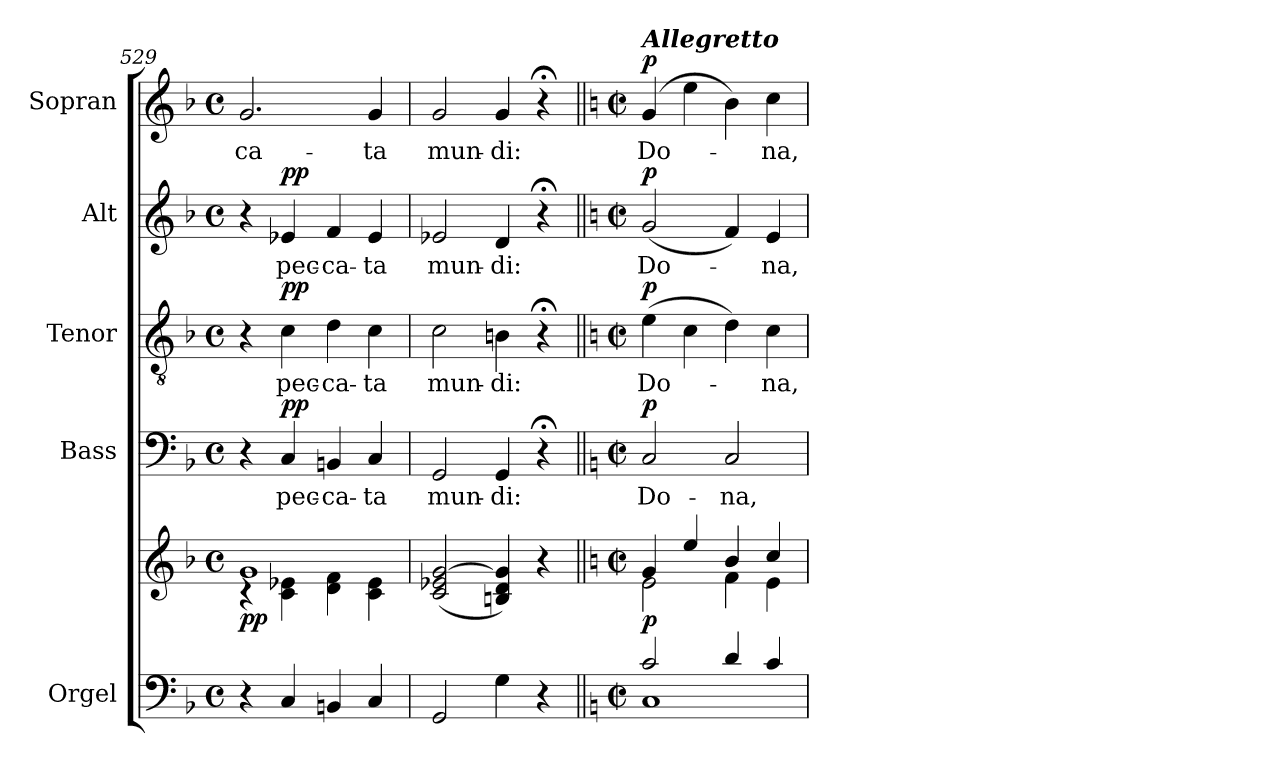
**kern	**kern	**dynam	**kern	**text	**dynam	**kern	**text	**dynam	**kern	**text	**dynam	**kern	**text	**dynam
*part5	*part5	*part5	*part4	*part4	*part4	*part3	*part3	*part3	*part2	*part2	*part2	*part1	*part1	*part1
*staff6	*staff5	*staff5/6	*staff4	*staff4	*staff4	*staff3	*staff3	*staff3	*staff2	*staff2	*staff2	*staff1	*staff1	*staff1
*I"Orgel	*	*	*I"Bass	*	*	*I"Tenor	*	*	*I"Alt	*	*	*I"Sopran	*	*
*I'Org.	*	*	*I'B.	*	*	*I'T.	*	*	*I'A.	*	*	*I'S.	*	*
*clefF4	*clefG2	*	*clefF4	*	*	*clefGv2	*	*	*clefG2	*	*	*clefG2	*	*
*k[b-]	*k[b-]	*	*k[b-]	*	*	*k[b-]	*	*	*k[b-]	*	*	*k[b-]	*	*
*F:	*F:	*	*F:	*	*	*F:	*	*	*F:	*	*	*F:	*	*
*M4/4	*M4/4	*	*M4/4	*	*	*M4/4	*	*	*M4/4	*	*	*M4/4	*	*
*met(c)	*met(c)	*	*met(c)	*	*	*met(c)	*	*	*met(c)	*	*	*met(c)	*	*
=529	=529	=529	=529	=529	=529	=529	=529	=529	=529	=529	=529	=529	=529	=529
*	*^	*	*	*	*	*	*	*	*	*	*	*	*	*
!	!	!	!LO:DY:b	!	!	!	!	!	!	!	!	!	!	!LO:LY:b	!
4r	1g	4rB	pp	4r	.	.	4r	.	.	4r	.	.	2.g/	-ca-	.
!	!	!	!	!	!LO:LY:b	!LO:DY:a	!	!LO:LY:b	!LO:DY:a	!	!LO:LY:b	!LO:DY:a	!	!	!
4C/	.	4c\ 4e-X\	.	4C/	pec-	pp	4c\	pec-	pp	4e-X/	pec-	pp	.	.	.
!	!	!	!	!	!LO:LY:b	!	!	!LO:LY:b	!	!	!LO:LY:b	!	!	!	!
4BBn/	.	4d\ 4f\	.	4BBn/	-ca-	.	4d\	-ca-	.	4f/	-ca-	.	.	.	.
!	!	!	!	!	!LO:LY:b	!	!	!LO:LY:b	!	!	!LO:LY:b	!	!	!LO:LY:b	!
4C/	.	4c\ 4e-\	.	4C/	-ta	.	4c\	-ta	.	4e-/	-ta	.	4g/	-ta	.
=530	=530	=530	=530	=530	=530	=530	=530	=530	=530	=530	=530	=530	=530	=530	=530
!	!	!	!	!	!LO:LY:b	!	!	!LO:LY:b	!	!	!LO:LY:b	!	!	!LO:LY:b	!
*	*v	*v	*	*	*	*	*	*	*	*	*	*	*	*	*
2GG/	(<2c/ 2e-X/ [>2g/	.	2GG/	mun-	.	2c\	mun-	.	2e-X/	mun-	.	2g/	mun-	.
!	!	!	!	!LO:LY:b	!	!	!LO:LY:b	!	!	!LO:LY:b	!	!	!LO:LY:b	!
4G\	4Bn/ 4d/ 4g/])	.	4GG/	-di:	.	4Bn\	-di:	.	4d/	-di:	.	4g/	-di:	.
4r	4r	.	4r;<	.	.	4r;<	.	.	4r;<	.	.	4r;<	.	.
!!LO:PB:g=z
=531||	=531||	=531||	=531||	=531||	=531||	=531||	=531||	=531||	=531||	=531||	=531||	=531||	=531||	=531||
*k[]	*k[]	*	*k[]	*	*	*k[]	*	*	*k[]	*	*	*k[]	*	*
*C:	*C:	*	*C:	*	*	*C:	*	*	*C:	*	*	*C:	*	*
*M2/2	*M2/2	*	*M2/2	*	*	*M2/2	*	*	*M2/2	*	*	*M2/2	*	*
*met(c|)	*met(c|)	*	*met(c|)	*	*	*met(c|)	*	*	*met(c|)	*	*	*met(c|)	*	*
*^	*^	*	*	*	*	*	*	*	*	*	*	*	*	*
!	!	!	!	!	!	!	!	!	!	!	!	!	!	!LO:TX:a:Bi:t=Allegretto	!	!
!	!	!	!	!LO:DY:b	!	!LO:LY:b	!LO:DY:a	!	!LO:LY:b	!LO:DY:a	!	!LO:LY:b	!LO:DY:a	!	!LO:LY:b	!LO:DY:a
2c/	1C	4g/	2e\	p	2C/	Do-	p	(>4e\	Do-	p	(<2g/	Do-	p	(4g/	Do-	p
.	.	4ee/	.	.	.	.	.	4c\	.	.	.	.	.	4ee\	.	.
!	!	!	!	!	!	!LO:LY:b	!	!	!	!	!	!	!	!	!	!
4d/	.	4b/	4f\	.	2C/	-na,	.	4d\)	.	.	4f/)	.	.	4b\)	.	.
!	!	!	!	!	!	!	!	!	!LO:LY:b	!	!	!LO:LY:b	!	!	!LO:LY:b	!
4c/	.	4cc/	4e\	.	.	.	.	4c\	-na,	.	4e/	-na,	.	4cc\	-na,	.
*v	*v	*	*	*	*	*	*	*	*	*	*	*	*	*	*	*
*	*v	*v	*	*	*	*	*	*	*	*	*	*	*	*	*
=	=	=	=	=	=	=	=	=	=	=	=	=	=	=
*-	*-	*-	*-	*-	*-	*-	*-	*-	*-	*-	*-	*-	*-	*-
